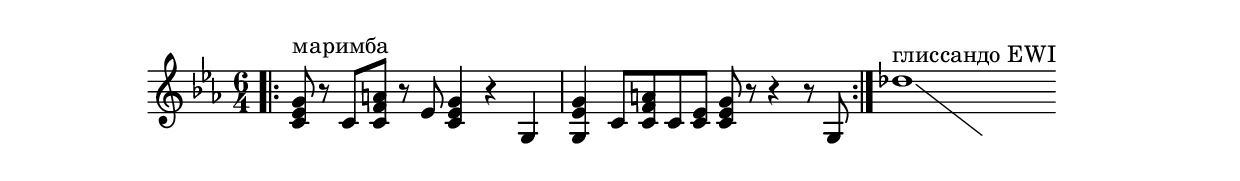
\version "2.18.2"
\header {
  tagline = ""  % removed
}


melody = {\key c \minor
\time 6/4 \bar ".|:" <c' es' g'>8^"маримба" r c' <c' f' a'> r es' <c' es' g'>4 r g |
%-------------------------
<g es' g'> c'8 <c' f' a'> c' <c' es'> <c' es' g'> r r4 r8 g \bar ":|."
%-------------------------
 \cadenzaOn des''1^"глиссандо EWI"\glissando \hideNotes g2 \unHideNotes \cadenzaOff
}


\score {
  \new Staff \melody
%\header {
% piece = "пэттерн Маримбы в Already Dead"
% }
}
